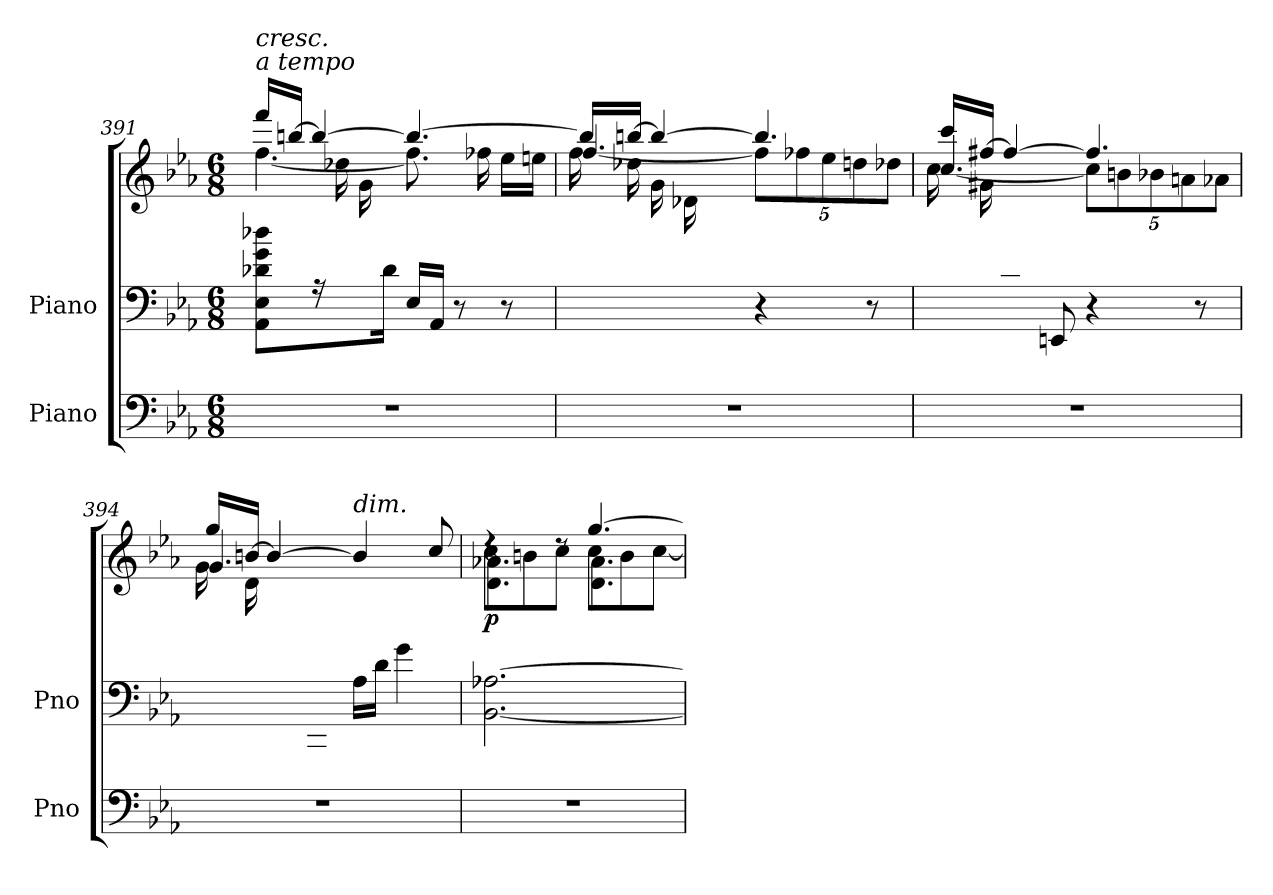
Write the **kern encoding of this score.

**kern	**kern	**kern	**dynam
*part2	*part1	*part1	*part1
*staff3	*staff2	*staff1	*staff1/2
*I"Piano	*I"Piano	*	*
*I'Pno	*I'Pno	*	*
*clefF4	*clefF4	*clefG2	*
*k[b-e-a-]	*k[b-e-a-]	*k[b-e-a-]	*
*M6/8	*M6/8	*M6/8	*
=391	=391	=391	=391
*	*	*^	*
*	*	*	*^	*
!	!	!LO:TX:a:i:t=a tempo	!	!	!
!	!	!LO:TX:a:i:t=cresc.	!	!	!
2.r	8AA-\ 8E-\ 8d-X\ 8g\ 8dd-X\	16fff/LL	[4.ff\	8.ryy	.
.	.	[16bbn/JJ	.	.	.
.	16r	4bb/_	.	.	.
.	8ryy	.	.	(16dd-X\	.
.	.	.	.	16g\LL	.
.	16d-\JJ	.	.	4..ryy	.
.	16E-/LL	4.bb/_	8.ff\]	.	.
.	16AA-/JJ)	.	.	.	.
.	8r	.	.	.	.
.	.	.	16ff-X\	.	.
.	8r	.	16ee-\LL	.	.
.	.	.	16een\JJ	.	.
!!LO:LB:g=z	!!	!!
=392	=392	=392	=392	=392	=392
2.r	4ryy	16bb/LL]	[4.ff/	16ff\LL	.
.	.	[16bbn/JJ	.	16dd-X\	.
.	.	4bb/_	.	16g\	.
.	.	.	.	16d-X\	.
.	16F/	.	.	2ryy	.
.	16AA-/JJ	.	.	.	.
*	*	*	*Xbrackettup	*	*
.	4r	4.bb/]	40%3ff\L]	.	.
.	.	.	40%3ff-X\	.	.
.	.	.	40%3ee-\	.	.
.	.	.	40%3ddn\	.	.
.	8r	.	.	.	.
.	.	.	40%3dd-X\J	.	.
=393	=393	=393	=393	=393	=393
2.r	8ryy	16ccc/LL	[4.cc/	16cc\LL	.
.	.	[16ff#X/JJ	.	16g#X\	.
.	16dn/	4ff#/_	.	2ryy	.
.	16En/JJ	.	.	.	.
.	8EEn/	.	.	.	.
.	4r	4.ff#/]	40%3cc\L]	.	.
.	.	.	40%3bn\	.	.
.	.	.	40%3b-X\	.	.
.	.	.	40%3an\	.	.
.	8r	.	.	8ryy	.
.	.	.	40%3a-X\J	.	.
=394	=394	=394	=394	=394	=394
2.r	8ryy	16gg/LL	4.g/	16g\LL	.
.	.	[16bn/JJ	.	16d\	.
.	16A-/	4b/_	.	2ryy	.
.	16BB-i/	.	.	.	.
.	16BBB-/	.	.	.	.
.	16BB-/JJ	.	.	.	.
!	!	!LO:TX:a:i:t=dim.	!	!	!
.	16A-\LL	4b/]	4.ryy	.	.
.	16d\JJ	.	.	.	.
.	4g\	.	.	.	.
.	.	8cc/	.	8ryy	.
!!LO:PB:g=z	!!	!!
=395	=395	=395	=395	=395	=395
!	!	!	!	!	!LO:DY:b
2.r	[2.BB-\ [2.A-X\	4rdd	8cc\L	4.d\ 4.a-X\	p
.	.	.	8bn\	.	.
.	.	8rdd	8cc\J	.	.
.	.	[4.gg/	8cc\L	4.d\ 4.a-\	.
.	.	.	8b\	.	.
.	.	.	[8cc\J	.	.
*	*	*v	*v	*v	*
=	=	=	=
*-	*-	*-	*-
